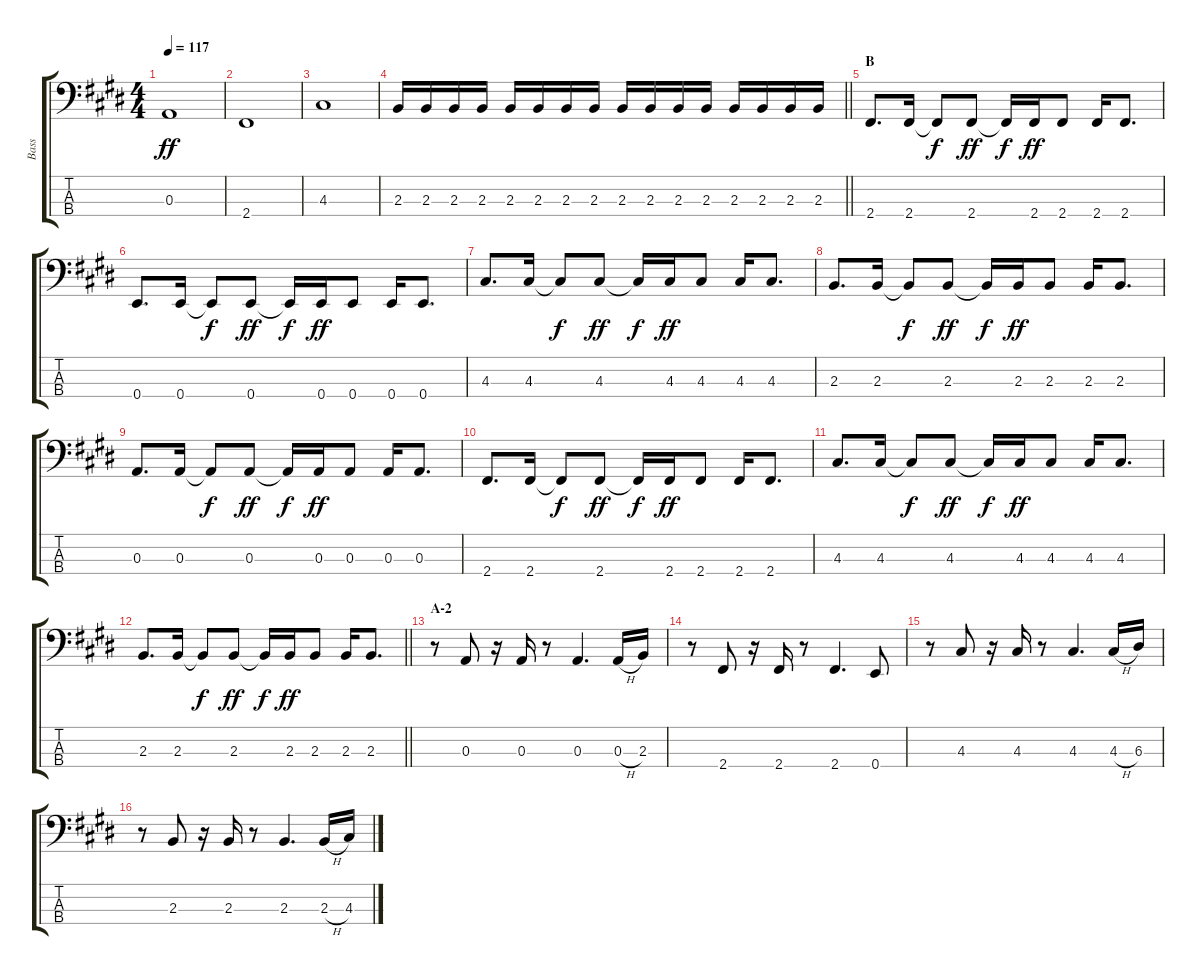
\track ("Bass" "Bass") {instrument electricbasspick}
\staff {score tabs}
\tuning (G2 D2 A1 E1) {hide}
\ts (4 4)
\tempo 117
\clef f4
\ks e
0.3.1{dy ff} |
2.4.1 |
4.3.1 |
\barLineRight lightlight
2.3.16 2.3.16 2.3.16 2.3.16 2.3.16 2.3.16 2.3.16 2.3.16 2.3.16 2.3.16 2.3.16 2.3.16 2.3.16 2.3.16 2.3.16 2.3.16 |
\section ("" "B")
2.4.8{d} 2.4.16 2.4{t}.8{dy f} 2.4.8{dy ff} 2.4{t}.16{dy f} 2.4.16{dy ff} 2.4.8 2.4.16 2.4.8{d} |
0.4.8{d} 0.4.16 0.4{t}.8{dy f} 0.4.8{dy ff} 0.4{t}.16{dy f} 0.4.16{dy ff} 0.4.8 0.4.16 0.4.8{d} |
4.3.8{d} 4.3.16 4.3{t}.8{dy f} 4.3.8{dy ff} 4.3{t}.16{dy f} 4.3.16{dy ff} 4.3.8 4.3.16 4.3.8{d} |
2.3.8{d} 2.3.16 2.3{t}.8{dy f} 2.3.8{dy ff} 2.3{t}.16{dy f} 2.3.16{dy ff} 2.3.8 2.3.16 2.3.8{d} |
0.3.8{d} 0.3.16 0.3{t}.8{dy f} 0.3.8{dy ff} 0.3{t}.16{dy f} 0.3.16{dy ff} 0.3.8 0.3.16 0.3.8{d} |
2.4.8{d} 2.4.16 2.4{t}.8{dy f} 2.4.8{dy ff} 2.4{t}.16{dy f} 2.4.16{dy ff} 2.4.8 2.4.16 2.4.8{d} |
4.3.8{d} 4.3.16 4.3{t}.8{dy f} 4.3.8{dy ff} 4.3{t}.16{dy f} 4.3.16{dy ff} 4.3.8 4.3.16 4.3.8{d} |
\barLineRight lightlight
2.3.8{d} 2.3.16 2.3{t}.8{dy f} 2.3.8{dy ff} 2.3{t}.16{dy f} 2.3.16{dy ff} 2.3.8 2.3.16 2.3.8{d} |
\section ("" "A-2")
r.8 0.3.8 r.16 0.3.16 r.8 0.3.4{d} 0.3{h}.16 2.3.16 |
r.8 2.4.8 r.16 2.4.16 r.8 2.4.4{d} 0.4.8 |
r.8 4.3.8 r.16 4.3.16 r.8 4.3.4{d} 4.3{h}.16 6.3.16 |
r.8 2.3.8 r.16 2.3.16 r.8 2.3.4{d} 2.3{h}.16 4.3.16
